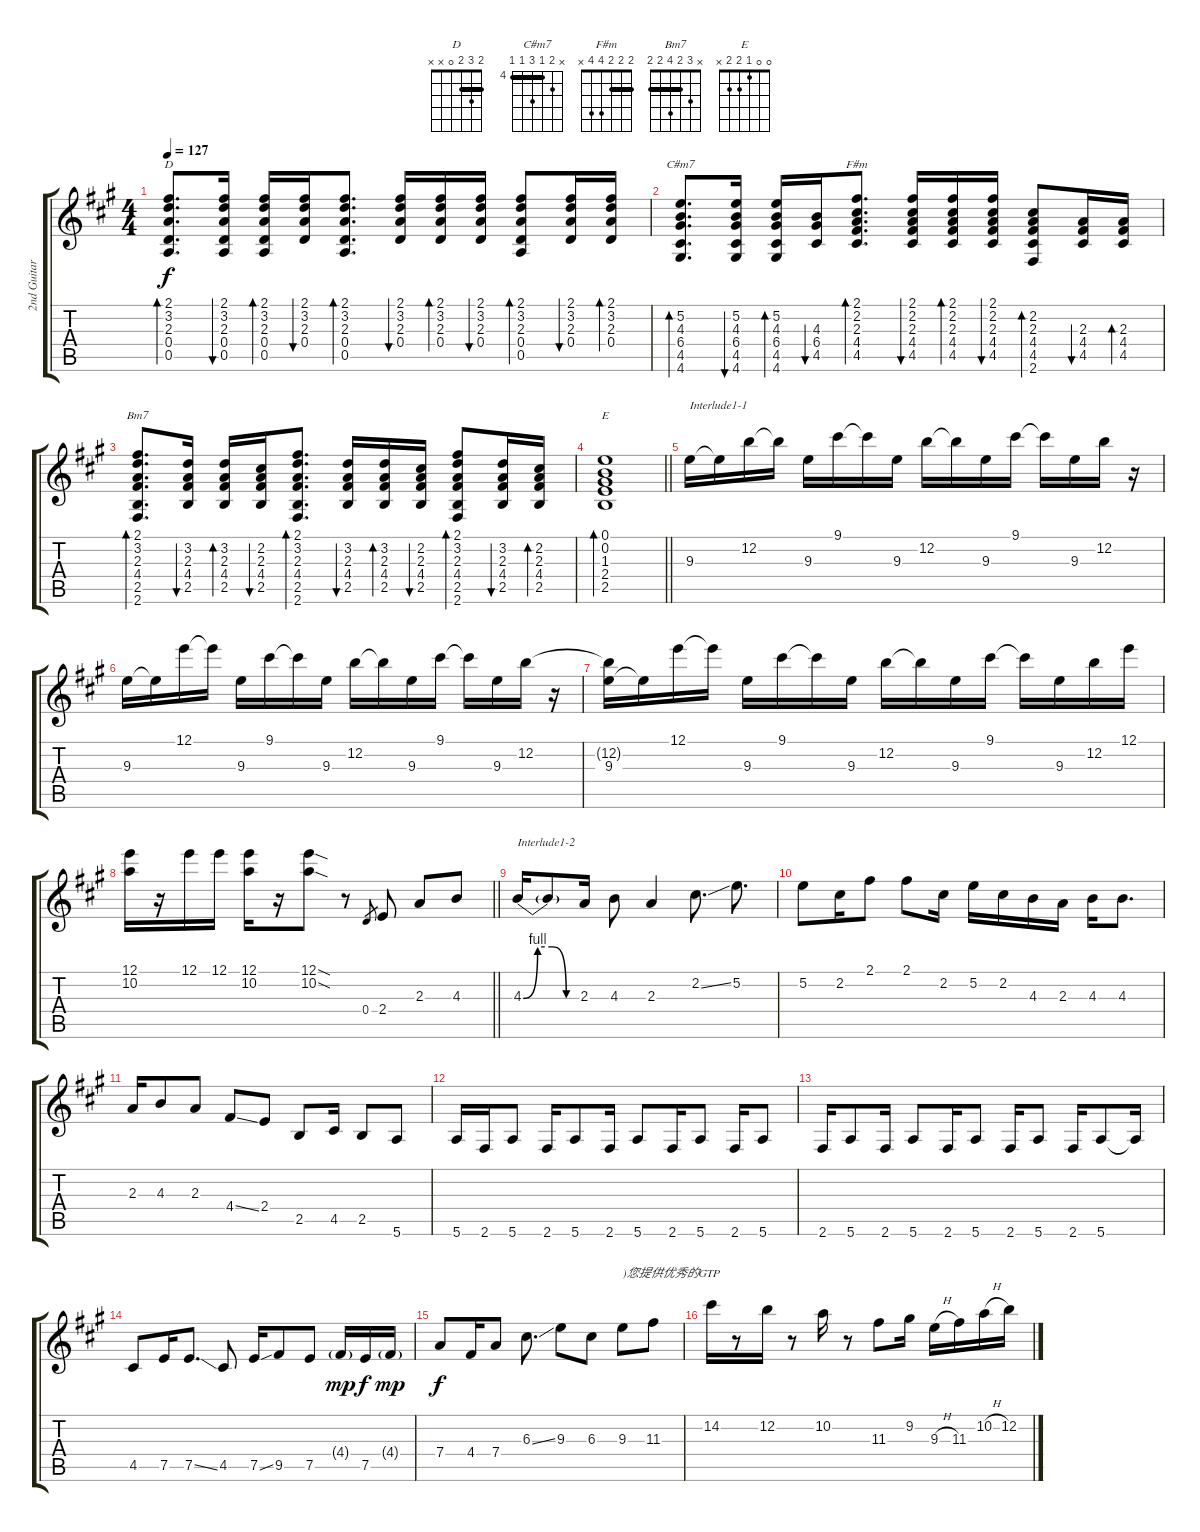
\track ("2nd Guitar" "2nd Guitar") {instrument acousticguitarsteel}
\staff {score tabs}
\tuning (E4 B3 G3 D3 A2 E2) {hide}
\chord ("D" 2 3 2 0 x x) {barre 2}
\chord ("C#m7" x 5 4 6 4 4) {firstfret 4 barre 4}
\chord ("F#m" 2 2 2 4 4 x) {barre 2}
\chord ("Bm7" x 3 2 4 2 2) {barre 2}
\chord ("E" 0 0 1 2 2 x)
\ts (4 4)
\tempo 127
\clef g2
\ks a
(2.1 3.2 2.3 0.4 0.5).8{d bd 60 ch "D" dy f} (2.1 3.2 2.3 0.4 0.5).16{bu 60} (2.1 3.2 2.3 0.4 0.5).16{bd 60} (2.1 3.2 2.3 0.4).16{bu 60} (2.1 3.2 2.3 0.4 0.5).8{d bd 60} (2.1 3.2 2.3 0.4).16{bu 60} (2.1 3.2 2.3 0.4).16{bd 60} (2.1 3.2 2.3 0.4).16{bu 60} (2.1 3.2 2.3 0.4 0.5).8{bd 60} (2.1 3.2 2.3 0.4).16{bu 60} (2.1 3.2 2.3 0.4).16{bd 60} |
(5.2 4.3 6.4 4.5 4.6).8{d bd 60 ch "C#m7"} (5.2 4.3 6.4 4.5 4.6).16{bu 60} (5.2 4.3 6.4 4.5 4.6).16{bd 60} (4.3 6.4 4.5).16{bu 60} (2.1 2.2 2.3 4.4 4.5).8{d bd 60 ch "F#m"} (2.1 2.2 2.3 4.4 4.5).16{bu 60} (2.1 2.2 2.3 4.4 4.5).16{bd 60} (2.1 2.2 2.3 4.4 4.5).16{bu 60} (2.2 2.3 4.4 4.5 2.6).8{bd 60} (2.3 4.4 4.5).16{bu 60} (2.3 4.4 4.5).16{bd 60} |
(2.1 3.2 2.3 4.4 2.5 2.6).8{d bd 60 ch "Bm7"} (3.2 2.3 4.4 2.5).16{bu 60} (3.2 2.3 4.4 2.5).16{bd 60} (2.2 2.3 4.4 2.5).16{bu 60} (2.1 3.2 2.3 4.4 2.5 2.6).8{d bd 60} (3.2 2.3 4.4 2.5).16{bu 60} (3.2 2.3 4.4 2.5).16{bd 60} (2.2 2.3 4.4 2.5).16{bu 60} (2.1 3.2 2.3 4.4 2.5 2.6).8{bd 60} (3.2 2.3 4.4 2.5).16{bu 60} (2.2 2.3 4.4 2.5).16{bd 60} |
\barLineRight lightlight
(0.1 0.2 1.3 2.4 2.5).1{bd 60 ch "E"} |
9.3.16{txt "Interlude1-1" volume 10} 9.3{t}.16 12.2.16 12.2{t}.16 9.3.16 9.1.16 9.1{t}.16 9.3.16 12.2.16 12.2{t}.16 9.3.16 9.1.16 9.1{t}.16 9.3.16 12.2.16 r.16 |
9.3.16 9.3{t}.16 12.1.16 12.1{t}.16 9.3.16 9.1.16 9.1{t}.16 9.3.16 12.2.16 12.2{t}.16 9.3.16 9.1.16 9.1{t}.16 9.3.16 12.2.16 r.16 |
(12.2{t} 9.3).16 9.3{t}.16 12.1.16 12.1{t}.16 9.3.16 9.1.16 9.1{t}.16 9.3.16 12.2.16 12.2{t}.16 9.3.16 9.1.16 9.1{t}.16 9.3.16 12.2.16 12.1.16 |
\barLineRight lightlight
(12.1 10.2).16 r.16 12.1.16 12.1.16 (12.1 10.2).16 r.16 (12.1{sod} 10.2{sod}).8 r.8 0.4.8{gr} 2.4.8{volume 16} 2.3.8 4.3.8 |
4.3{be (custom 0 0 15 4 30 4 45 0 60 0)}.16{txt "Interlude1-2"} 4.3{t}.8 2.3.16 4.3.8 2.3.4 2.2{ss}.8{d} 5.2.8{d} |
5.2.8 2.2.16 2.1.8 2.1.8 2.2.16 5.2.16 2.2.16 4.3.16 2.3.16 4.3.16 4.3.8{d} |
2.3.16 4.3.8 2.3.8 4.4{ss}.8 2.4.8 2.5.8 4.5.16 2.5.8 5.6.8 |
5.6.16 2.6.16 5.6.8 2.6.16 5.6.8 2.6.16 5.6.8 2.6.16 5.6.8 2.6.16 5.6.8 |
2.6.16 5.6.8 2.6.16 5.6.8 2.6.16 5.6.8 2.6.16 5.6.8 2.6.16 5.6.8 5.6{t}.16 |
4.5.8 7.5.16 7.5{ss}.8{d} 4.5.8 7.5{ss}.16 9.5.8 7.5.8 4.4{g}.16{dy mp} 7.5.16{dy f} 4.4{g}.16{dy mp} |
7.4.8{dy f} 4.4.16 7.4.8 6.3{ss}.8{d} 9.3.8 6.3.8 9.3.8{txt ")您提供优秀的GTP"} 11.3.8 |
14.2.16 r.8 12.2.16 r.8 10.2.16 r.8 11.3.8 9.2.16 9.3{h}.16 11.3.16 10.2{h}.16 12.2.16
